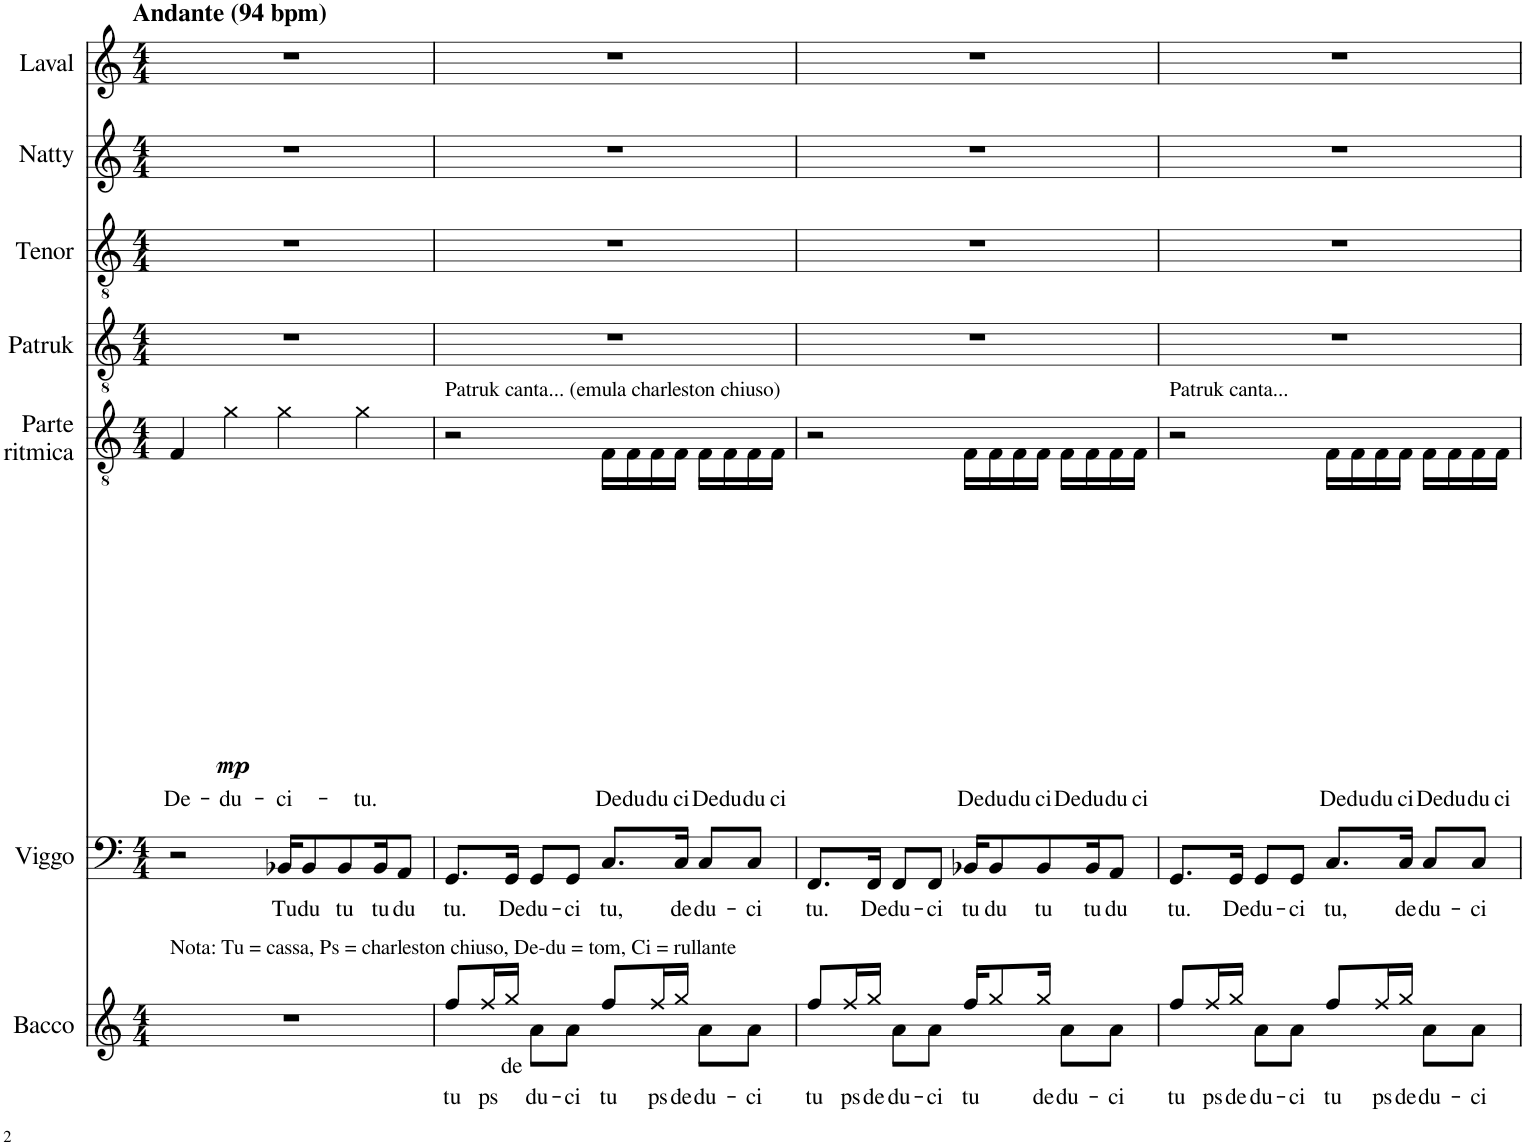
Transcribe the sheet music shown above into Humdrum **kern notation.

**kern	**text	**kern	**text	**kern	**text	**dynam	**kern	**kern	**kern	**kern
*part7	*part7	*part6	*part6	*part5	*part5	*part5	*part4	*part3	*part2	*part1
*staff7	*staff7	*staff6	*staff6	*staff5	*staff5	*staff5	*staff4	*staff3	*staff2	*staff1
*I"Bacco	*	*I"Viggo	*	*I"Parte  ritmica	*	*	*I"Patruk	*I"Tenor	*I"Natty	*I"Laval
*I'B.	*	*I'V	*	*I'P R	*	*	*I'P	*I'T	*I'N	*I'L
*clefG2	*	*clefF4	*	*clefGv2	*	*	*clefGv2	*clefGv2	*clefG2	*clefG2
*k[]	*	*k[]	*	*k[]	*	*	*k[]	*k[]	*k[]	*k[]
*M4/4	*	*M4/4	*	*M4/4	*	*	*M4/4	*M4/4	*M4/4	*M4/4
=1	=1	=1	=1	=1	=1	=1	=1	=1	=1	=1
!	!	!	!	!	!	!	!	!	!	!LO:TX:a:B:t=Andante (94 bpm)
!LO:TX:a:t=Nota&colon; Tu = cassa, Ps = charleston chiuso, De-du = tom, Ci = rullante	!	!	!	!	!	!	!	!	!	!
!	!	!	!	!	!LO:LY:b	!LO:DY:b	!	!	!	!
1r	.	2r	.	4RF/	De-	mp	1r	1r	1r	1r
!	!	!	!	!	!LO:LY:b	!	!	!	!	!
.	.	.	.	4Rg\	-du-	.	.	.	.	.
!	!	!	!LO:LY:b	!	!LO:LY:b	!	!	!	!	!
.	.	16BB-X/KL	Tu	4Rg\	-ci-	.	.	.	.	.
!	!	!	!LO:LY:b	!	!	!	!	!	!	!
.	.	8BB-/	du	.	.	.	.	.	.	.
!	!	!	!LO:LY:b	!	!	!	!	!	!	!
.	.	8BB-/	tu	.	.	.	.	.	.	.
!	!	!	!	!	!LO:LY:b	!	!	!	!	!
.	.	.	.	4Rg\	-tu.	.	.	.	.	.
!	!	!	!LO:LY:b	!	!	!	!	!	!	!
.	.	16BB-/K	tu	.	.	.	.	.	.	.
!	!	!	!LO:LY:b	!	!	!	!	!	!	!
.	.	8AA/J	du	.	.	.	.	.	.	.
=2	=2	=2	=2	=2	=2	=2	=2	=2	=2	=2
!	!	!	!	!LO:TX:a:t=Patruk canta... (emula charleston chiuso)	!	!	!	!	!	!
!	!LO:LY:b	!	!LO:LY:b	!	!	!	!	!	!	!
8Rff/L	tu	8.GG/L	tu.	2r	.	.	1r	1r	1r	1r
!	!LO:LY:b	!	!	!	!	!	!	!	!	!
16Rff/L	ps	.	.	.	.	.	.	.	.	.
!	!LO:LY:b	!	!LO:LY:b	!	!	!	!	!	!	!
16Rgg/JJ	de-	16GG/Jk	De-	.	.	.	.	.	.	.
!	!LO:LY:b	!	!LO:LY:b	!	!	!	!	!	!	!
8Ra\L	-du-	8GG/L	-du-	.	.	.	.	.	.	.
!	!LO:LY:b	!	!LO:LY:b	!	!	!	!	!	!	!
8Ra\J	-ci	8GG/J	-ci	.	.	.	.	.	.	.
!	!LO:LY:b	!	!LO:LY:b	!	!LO:LY:b	!	!	!	!	!
8Rff/L	tu	8.C/L	tu,	16RF\LL	De-	.	.	.	.	.
!	!	!	!	!	!LO:LY:b	!	!	!	!	!
.	.	.	.	16RF\	-du-	.	.	.	.	.
!	!LO:LY:b	!	!	!	!LO:LY:b	!	!	!	!	!
16Rff/L	ps	.	.	16RF\	-du-	.	.	.	.	.
!	!LO:LY:b	!	!LO:LY:b	!	!LO:LY:b	!	!	!	!	!
16Rgg/JJ	de-	16C/Jk	de-	16RF\JJ	-ci	.	.	.	.	.
!	!LO:LY:b	!	!LO:LY:b	!	!LO:LY:b	!	!	!	!	!
8Ra\L	-du-	8C/L	-du-	16RF\LL	De-	.	.	.	.	.
!	!	!	!	!	!LO:LY:b	!	!	!	!	!
.	.	.	.	16RF\	-du-	.	.	.	.	.
!	!LO:LY:b	!	!LO:LY:b	!	!LO:LY:b	!	!	!	!	!
8Ra\J	-ci	8C/J	-ci	16RF\	-du-	.	.	.	.	.
!	!	!	!	!	!LO:LY:b	!	!	!	!	!
.	.	.	.	16RF\JJ	-ci	.	.	.	.	.
=3	=3	=3	=3	=3	=3	=3	=3	=3	=3	=3
!	!LO:LY:b	!	!LO:LY:b	!	!	!	!	!	!	!
8Rff/L	tu	8.FF/L	tu.	2r	.	.	1r	1r	1r	1r
!	!LO:LY:b	!	!	!	!	!	!	!	!	!
16Rff/L	ps	.	.	.	.	.	.	.	.	.
!	!LO:LY:b	!	!LO:LY:b	!	!	!	!	!	!	!
16Rgg/JJ	de-	16FF/Jk	De-	.	.	.	.	.	.	.
!	!LO:LY:b	!	!LO:LY:b	!	!	!	!	!	!	!
8Ra\L	-du-	8FF/L	-du-	.	.	.	.	.	.	.
!	!LO:LY:b	!	!LO:LY:b	!	!	!	!	!	!	!
8Ra\J	-ci	8FF/J	-ci	.	.	.	.	.	.	.
!	!LO:LY:b	!	!LO:LY:b	!	!LO:LY:b	!	!	!	!	!
16Rff/KL	tu	16BB-X/KL	tu	16RF\LL	De-	.	.	.	.	.
!	!	!	!LO:LY:b	!	!LO:LY:b	!	!	!	!	!
8Rgg/	.	8BB-/	du	16RF\	-du-	.	.	.	.	.
!	!	!	!	!	!LO:LY:b	!	!	!	!	!
.	.	.	.	16RF\	-du-	.	.	.	.	.
!	!LO:LY:b	!	!LO:LY:b	!	!LO:LY:b	!	!	!	!	!
16Rgg/Jk	de-	8BB-/	tu	16RF\JJ	-ci	.	.	.	.	.
!	!LO:LY:b	!	!	!	!LO:LY:b	!	!	!	!	!
8Ra\L	-du-	.	.	16RF\LL	De-	.	.	.	.	.
!	!	!	!LO:LY:b	!	!LO:LY:b	!	!	!	!	!
.	.	16BB-/K	tu	16RF\	-du-	.	.	.	.	.
!	!LO:LY:b	!	!LO:LY:b	!	!LO:LY:b	!	!	!	!	!
8Ra\J	-ci	8AA/J	du	16RF\	-du-	.	.	.	.	.
!	!	!	!	!	!LO:LY:b	!	!	!	!	!
.	.	.	.	16RF\JJ	-ci	.	.	.	.	.
=4	=4	=4	=4	=4	=4	=4	=4	=4	=4	=4
!	!	!	!	!LO:TX:a:t=Patruk canta...	!	!	!	!	!	!
!	!LO:LY:b	!	!LO:LY:b	!	!	!	!	!	!	!
8Rff/L	tu	8.GG/L	tu.	2r	.	.	1r	1r	1r	1r
!	!LO:LY:b	!	!	!	!	!	!	!	!	!
16Rff/L	ps	.	.	.	.	.	.	.	.	.
!	!LO:LY:b	!	!LO:LY:b	!	!	!	!	!	!	!
16Rgg/JJ	de-	16GG/Jk	De-	.	.	.	.	.	.	.
!	!LO:LY:b	!	!LO:LY:b	!	!	!	!	!	!	!
8Ra\L	-du-	8GG/L	-du-	.	.	.	.	.	.	.
!	!LO:LY:b	!	!LO:LY:b	!	!	!	!	!	!	!
8Ra\J	-ci	8GG/J	-ci	.	.	.	.	.	.	.
!	!LO:LY:b	!	!LO:LY:b	!	!LO:LY:b	!	!	!	!	!
8Rff/L	tu	8.C/L	tu,	16RF\LL	De-	.	.	.	.	.
!	!	!	!	!	!LO:LY:b	!	!	!	!	!
.	.	.	.	16RF\	-du-	.	.	.	.	.
!	!LO:LY:b	!	!	!	!LO:LY:b	!	!	!	!	!
16Rff/L	ps	.	.	16RF\	-du-	.	.	.	.	.
!	!LO:LY:b	!	!LO:LY:b	!	!LO:LY:b	!	!	!	!	!
16Rgg/JJ	de-	16C/Jk	de-	16RF\JJ	-ci	.	.	.	.	.
!	!LO:LY:b	!	!LO:LY:b	!	!LO:LY:b	!	!	!	!	!
8Ra\L	-du-	8C/L	-du-	16RF\LL	De-	.	.	.	.	.
!	!	!	!	!	!LO:LY:b	!	!	!	!	!
.	.	.	.	16RF\	-du-	.	.	.	.	.
!	!LO:LY:b	!	!LO:LY:b	!	!LO:LY:b	!	!	!	!	!
8Ra\J	-ci	8C/J	-ci	16RF\	-du-	.	.	.	.	.
!	!	!	!	!	!LO:LY:b	!	!	!	!	!
.	.	.	.	16RF\JJ	-ci	.	.	.	.	.
=	=	=	=	=	=	=	=	=	=	=
*-	*-	*-	*-	*-	*-	*-	*-	*-	*-	*-
